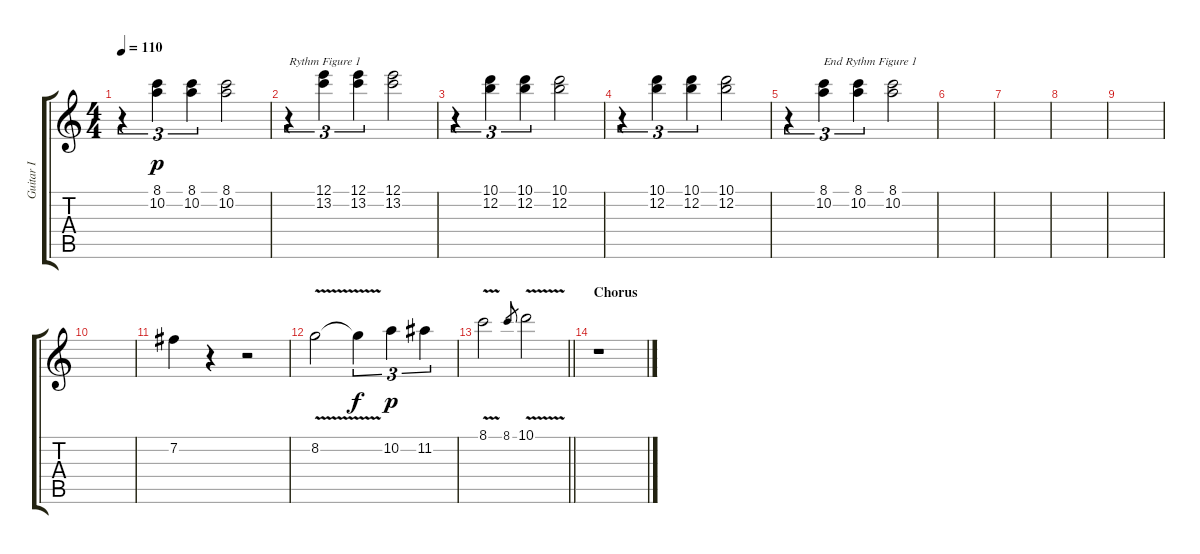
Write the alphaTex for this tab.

\track ("Guitar I" "Guitar I") {instrument electricguitarclean}
\staff {score tabs}
\tuning (E4 B3 G3 D3 A2 E2) {hide}
\ts (4 4)
\tempo 110
\clef g2
\ks c
r.4{tu (3 2) dy p} (8.1 10.2).4{tu (3 2)} (8.1 10.2).4{tu (3 2)} (8.1 10.2).2 |
r.4{tu (3 2) txt "Rythm Figure 1"} (12.1 13.2).4{tu (3 2)} (12.1 13.2).4{tu (3 2)} (12.1 13.2).2 |
r.4{tu (3 2)} (10.1 12.2).4{tu (3 2)} (10.1 12.2).4{tu (3 2)} (10.1 12.2).2 |
r.4{tu (3 2)} (10.1 12.2).4{tu (3 2)} (10.1 12.2).4{tu (3 2)} (10.1 12.2).2 |
r.4{tu (3 2)} (8.1 10.2).4{tu (3 2) txt "End Rythm Figure 1"} (8.1 10.2).4{tu (3 2)} (8.1 10.2).2 |
|
|
|
|
|
7.2.4 r.4 r.2 |
8.2{v}.2 8.2{t}.4{tu (3 2) dy f} 10.2.4{tu (3 2) dy p} 11.2.4{tu (3 2)} |
\barLineRight lightlight
8.1{v}.2 8.1.8{gr} 10.1{v}.2 |
\section ("" "Chorus")
r.1
